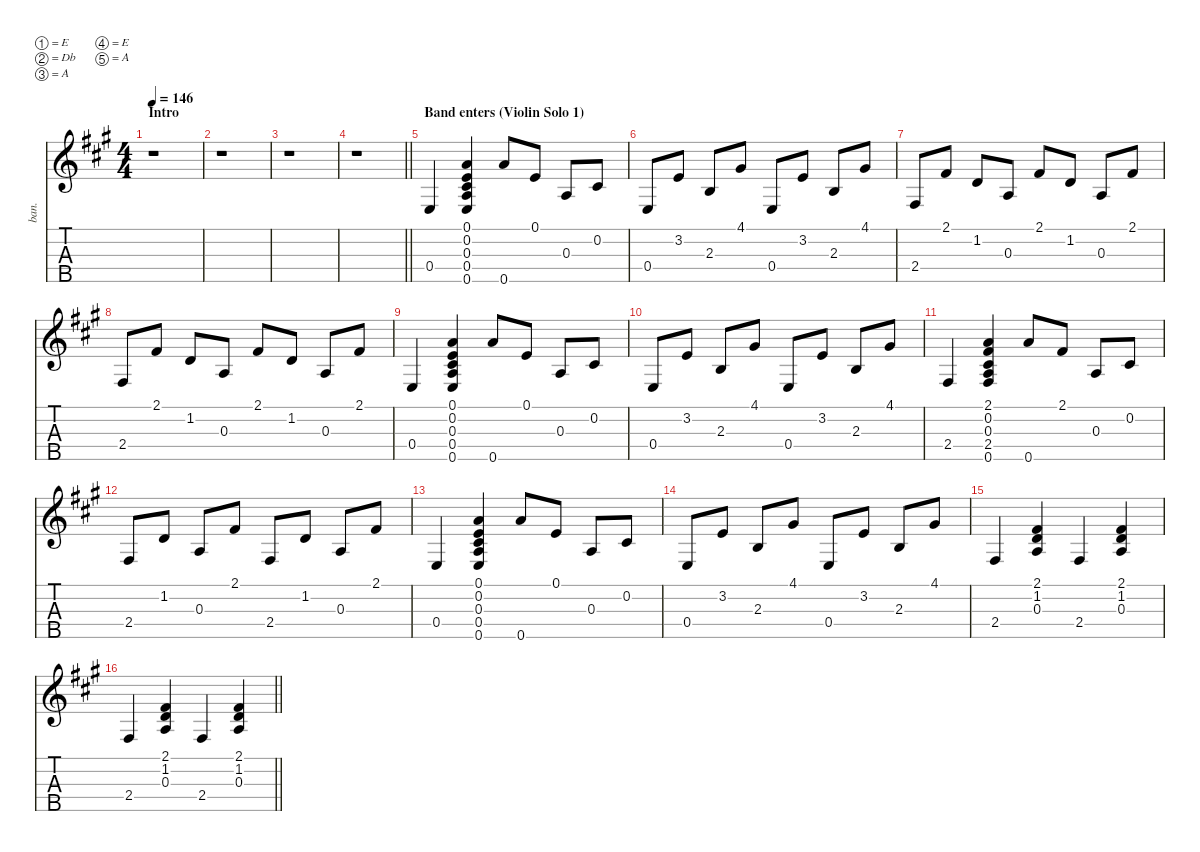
\defaultSystemsLayout 4
\hideDynamics
\bracketExtendMode nobrackets
\otherSystemsTrackNameOrientation horizontal
\track ("Banjo" "ban.") {defaultSystemsLayout 8 instrument banjo}
\staff {score tabs}
\tuning (E4 Db4 A3 E3 A4)
\ts (4 4)
\beaming (8 2 2 2 2)
\section ("" "Intro")
\tempo 146
\clef g2
\ks a
r.1{dy f instrument banjo beam Down} |
r.1{beam Down} |
r.1{beam Down} |
\barLineRight lightlight
r.1{beam Down} |
\section ("" "Band enters (Violin Solo 1)")
0.4{acc forcenatural}.4{beam Up} (0.1{acc forcenatural} 0.2{acc #} 0.3{acc forcenatural} 0.4{acc forcenatural} 0.5{acc forcenatural}).4{beam Up} 0.5{acc forcenatural}.8{beam Up} 0.1{acc forcenatural}.8{beam Up} 0.3{acc forcenatural}.8{beam Up} 0.2{acc #}.8{beam Up} |
0.4{acc forcenatural}.8{beam Up} 3.2{acc forcenatural}.8{beam Up} 2.3{acc forcenatural}.8{beam Up} 4.1{acc #}.8{beam Up} 0.4{acc forcenatural}.8{beam Up} 3.2{acc forcenatural}.8{beam Up} 2.3{acc forcenatural}.8{beam Up} 4.1{acc #}.8{beam Up} |
2.4{acc #}.8{beam Up} 2.1{acc #}.8{beam Up} 1.2{acc forcenatural}.8{beam Up} 0.3{acc forcenatural}.8{beam Up} 2.1{acc #}.8{beam Up} 1.2{acc forcenatural}.8{beam Up} 0.3{acc forcenatural}.8{beam Up} 2.1{acc #}.8{beam Up} |
2.4{acc #}.8{beam Up} 2.1{acc #}.8{beam Up} 1.2{acc forcenatural}.8{beam Up} 0.3{acc forcenatural}.8{beam Up} 2.1{acc #}.8{beam Up} 1.2{acc forcenatural}.8{beam Up} 0.3{acc forcenatural}.8{beam Up} 2.1{acc #}.8{beam Up} |
0.4{acc forcenatural}.4{beam Up} (0.1{acc forcenatural} 0.2{acc #} 0.3{acc forcenatural} 0.4{acc forcenatural} 0.5{acc forcenatural}).4{beam Up} 0.5{acc forcenatural}.8{beam Up} 0.1{acc forcenatural}.8{beam Up} 0.3{acc forcenatural}.8{beam Up} 0.2{acc #}.8{beam Up} |
0.4{acc forcenatural}.8{beam Up} 3.2{acc forcenatural}.8{beam Up} 2.3{acc forcenatural}.8{beam Up} 4.1{acc #}.8{beam Up} 0.4{acc forcenatural}.8{beam Up} 3.2{acc forcenatural}.8{beam Up} 2.3{acc forcenatural}.8{beam Up} 4.1{acc #}.8{beam Up} |
2.4{acc #}.4{beam Up} (2.1{acc #} 0.2{acc #} 0.3{acc forcenatural} 2.4{acc #} 0.5{acc forcenatural}).4{beam Up} 0.5{acc forcenatural}.8{beam Up} 2.1{acc #}.8{beam Up} 0.3{acc forcenatural}.8{beam Up} 0.2{acc #}.8{beam Up} |
2.4{acc #}.8{beam Up} 1.2{acc forcenatural}.8{beam Up} 0.3{acc forcenatural}.8{beam Up} 2.1{acc #}.8{beam Up} 2.4{acc #}.8{beam Up} 1.2{acc forcenatural}.8{beam Up} 0.3{acc forcenatural}.8{beam Up} 2.1{acc #}.8{beam Up} |
0.4{acc forcenatural}.4{beam Up} (0.1{acc forcenatural} 0.2{acc #} 0.3{acc forcenatural} 0.4{acc forcenatural} 0.5{acc forcenatural}).4{beam Up} 0.5{acc forcenatural}.8{beam Up} 0.1{acc forcenatural}.8{beam Up} 0.3{acc forcenatural}.8{beam Up} 0.2{acc #}.8{beam Up} |
0.4{acc forcenatural}.8{beam Up} 3.2{acc forcenatural}.8{beam Up} 2.3{acc forcenatural}.8{beam Up} 4.1{acc #}.8{beam Up} 0.4{acc forcenatural}.8{beam Up} 3.2{acc forcenatural}.8{beam Up} 2.3{acc forcenatural}.8{beam Up} 4.1{acc #}.8{beam Up} |
2.4{acc #}.4{beam Up} (2.1{acc #} 1.2{acc forcenatural} 0.3{acc forcenatural}).4{beam Up} 2.4{acc #}.4{beam Up} (2.1{acc #} 1.2{acc forcenatural} 0.3{acc forcenatural}).4{beam Up} |
\barLineRight lightlight
2.4{acc #}.4{beam Up} (2.1{acc #} 1.2{acc forcenatural} 0.3{acc forcenatural}).4{beam Up} 2.4{acc #}.4{beam Up} (2.1{acc #} 1.2{acc forcenatural} 0.3{acc forcenatural}).4{beam Up}
